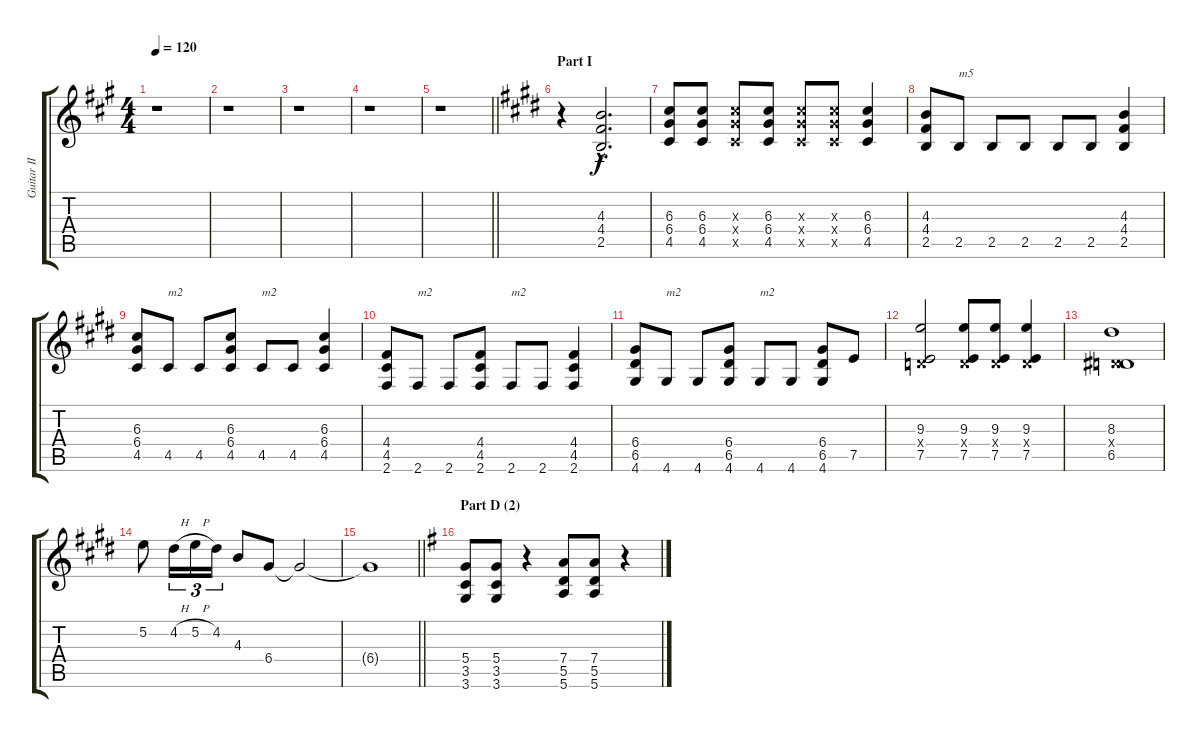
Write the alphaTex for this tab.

\track ("Guitar II (Hisashi)" "Guitar II ") {instrument distortionguitar}
\staff {score tabs}
\tuning (E4 B3 G3 D3 A2 E2) {hide}
\ts (4 4)
\tempo 120
\clef g2
\ks a
r.1{dy f} |
r.1 |
r.1 |
r.1 |
\barLineRight lightlight
r.1 |
\section ("" "Part I")
\ks e
r.4 (4.3{hac} 4.4{hac} 2.5{hac}).2{d} |
(6.3 6.4 4.5).8 (6.3 6.4 4.5).8 (6.3{x} 6.4{x} 4.5{x}).8 (6.3 6.4 4.5).8 (6.3{x} 6.4{x} 4.5{x}).8 (6.3{x} 6.4{x} 4.5{x}).8 (6.3 6.4 4.5).4 |
(4.3 4.4 2.5).8 2.5.8{txt "m5"} 2.5.8 2.5.8 2.5.8 2.5.8 (4.3 4.4 2.5).4 |
(6.3 6.4 4.5).8 4.5.8{txt "m2"} 4.5.8 (6.3 6.4 4.5).8 4.5.8{txt "m2"} 4.5.8 (6.3 6.4 4.5).4 |
(4.4 4.5 2.6).8 2.6.8{txt "m2"} 2.6.8 (4.4 4.5 2.6).8 2.6.8{txt "m2"} 2.6.8 (4.4 4.5 2.6).4 |
(6.4 6.5 4.6).8 4.6.8{txt "m2"} 4.6.8 (6.4 6.5 4.6).8 4.6.8{txt "m2"} 4.6.8 (6.4 6.5 4.6).8 7.5.8 |
(9.3 0.4{x} 7.5).2 (9.3 0.4{x} 7.5).8 (9.3 0.4{x} 7.5).8 (9.3 0.4{x} 7.5).4 |
(8.3 0.4{x} 6.5).1 |
5.2.8 4.2{h}.16{tu (3 2)} 5.2{h}.16{tu (3 2)} 4.2.16{tu (3 2)} 4.3.8 6.4.8 6.4{t}.2 |
\barLineRight lightlight
6.4{t}.1 |
\section ("" "Part D (2)")
\ks g
(5.4 3.5 3.6).8 (5.4 3.5 3.6).8 r.4 (7.4 5.5 5.6).8 (7.4 5.5 5.6).8 r.4
